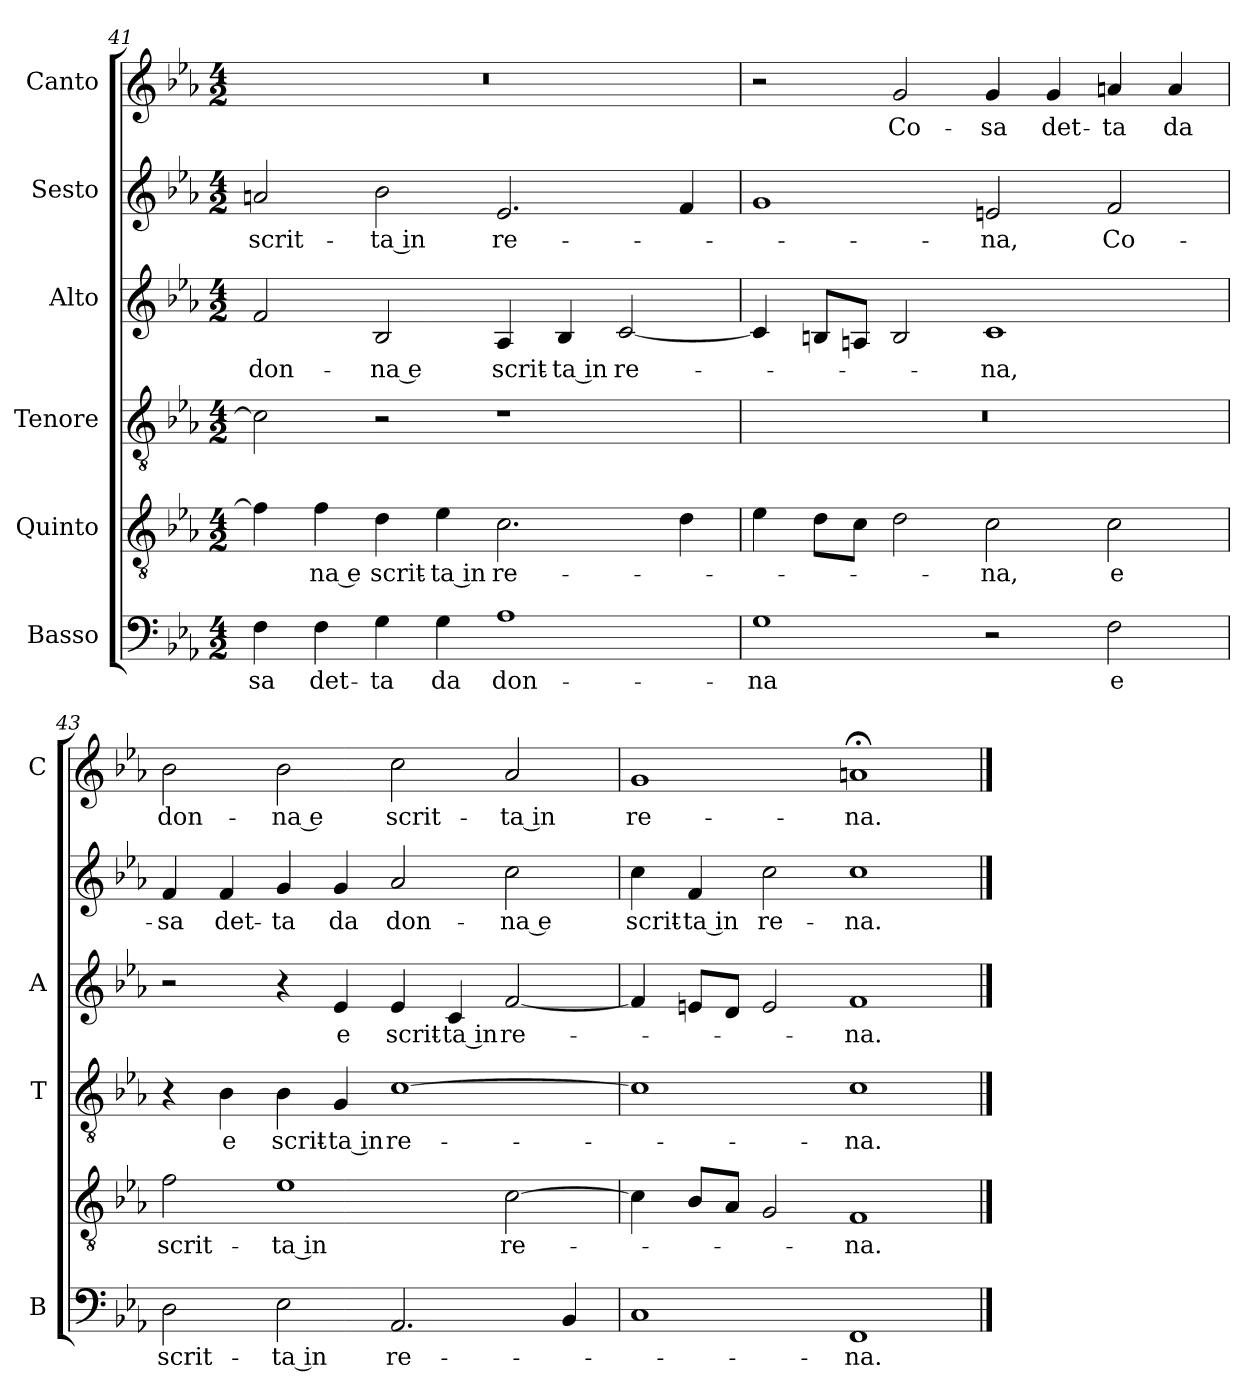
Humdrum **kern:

**kern	**text	**kern	**text	**kern	**text	**kern	**text	**kern	**text	**kern	**text
*part6	*part6	*part5	*part5	*part4	*part4	*part3	*part3	*part2	*part2	*part1	*part1
*staff6	*staff6	*staff5	*staff5	*staff4	*staff4	*staff3	*staff3	*staff2	*staff2	*staff1	*staff1
*I"Basso	*	*I"Quinto	*	*I"Tenore	*	*I"Alto	*	*I"Sesto	*	*I"Canto	*
*I'B	*	*	*	*I'T	*	*I'A	*	*	*	*I'C	*
*clefF4	*	*clefGv2	*	*clefGv2	*	*clefG2	*	*clefG2	*	*clefG2	*
*k[b-e-a-]	*	*k[b-e-a-]	*	*k[b-e-a-]	*	*k[b-e-a-]	*	*k[b-e-a-]	*	*k[b-e-a-]	*
*E-:	*	*E-:	*	*E-:	*	*E-:	*	*E-:	*	*E-:	*
*M4/2	*	*M4/2	*	*M4/2	*	*M4/2	*	*M4/2	*	*M4/2	*
=41	=41	=41	=41	=41	=41	=41	=41	=41	=41	=41	=41
!	!LO:LY:b	!	!	!	!	!	!LO:LY:b	!	!LO:LY:b	!	!
4F\	-sa	4f\]	.	2c\]	.	2f/	don-	2an/	scrit-	0r	.
!	!LO:LY:b	!	!LO:LY:b	!	!	!	!	!	!	!	!
4F\	det-	4f\	-na e	.	.	.	.	.	.	.	.
!	!LO:LY:b	!	!LO:LY:b	!	!	!	!LO:LY:b	!	!LO:LY:b	!	!
4G\	-ta	4d\	scrit-	2r	.	2B-/	-na e	2b-\	-ta in	.	.
!	!LO:LY:b	!	!LO:LY:b	!	!	!	!	!	!	!	!
4G\	da	4e-\	-ta in	.	.	.	.	.	.	.	.
!	!LO:LY:b	!	!LO:LY:b	!	!	!	!LO:LY:b	!	!LO:LY:b	!	!
1A-	don-	2.c\	re-	1r	.	4A-/	scrit-	2.e-/	re-	.	.
!	!	!	!	!	!	!	!LO:LY:b	!	!	!	!
.	.	.	.	.	.	4B-/	-ta in	.	.	.	.
!	!	!	!	!	!	!	!LO:LY:b	!	!	!	!
.	.	.	.	.	.	[2c/	re-	.	.	.	.
.	.	4d\	.	.	.	.	.	4f/	.	.	.
!!LO:LB:g=z
=42	=42	=42	=42	=42	=42	=42	=42	=42	=42	=42	=42
!	!LO:LY:b	!	!	!	!	!	!	!	!	!	!
1G	-na	4e-\	.	0r	.	4c/]	.	1g	.	2r	.
.	.	8d\L	.	.	.	8Bn/L	.	.	.	.	.
.	.	8c\J	.	.	.	8An/J	.	.	.	.	.
!	!	!	!	!	!	!	!	!	!	!	!LO:LY:b
.	.	2d\	.	.	.	2B/	.	.	.	2g/	Co-
!	!	!	!LO:LY:b	!	!	!	!LO:LY:b	!	!LO:LY:b	!	!LO:LY:b
2r	.	2c\	-na,	.	.	1c	-na,	2en/	-na,	4g/	-sa
!	!	!	!	!	!	!	!	!	!	!	!LO:LY:b
.	.	.	.	.	.	.	.	.	.	4g/	det-
!	!LO:LY:b	!	!LO:LY:b	!	!	!	!	!	!LO:LY:b	!	!LO:LY:b
2F\	e	2c\	e	.	.	.	.	2f/	Co-	4an/	-ta
!	!	!	!	!	!	!	!	!	!	!	!LO:LY:b
.	.	.	.	.	.	.	.	.	.	4a/	da
=43	=43	=43	=43	=43	=43	=43	=43	=43	=43	=43	=43
!	!LO:LY:b	!	!LO:LY:b	!	!	!	!	!	!LO:LY:b	!	!LO:LY:b
2D\	scrit-	2f\	scrit-	4r	.	2r	.	4f/	-sa	2b-\	don-
!	!	!	!	!	!LO:LY:b	!	!	!	!LO:LY:b	!	!
.	.	.	.	4B-\	e	.	.	4f/	det-	.	.
!	!LO:LY:b	!	!LO:LY:b	!	!LO:LY:b	!	!	!	!LO:LY:b	!	!LO:LY:b
2E-\	-ta in	1e-	-ta in	4B-\	scrit-	4r	.	4g/	-ta	2b-\	-na e
!	!	!	!	!	!LO:LY:b	!	!LO:LY:b	!	!LO:LY:b	!	!
.	.	.	.	4G/	-ta in	4e-/	e	4g/	da	.	.
!	!LO:LY:b	!	!	!	!LO:LY:b	!	!LO:LY:b	!	!LO:LY:b	!	!LO:LY:b
2.AA-/	re-	.	.	[1c	re-	4e-/	scrit-	2a-/	don-	2cc\	scrit-
!	!	!	!	!	!	!	!LO:LY:b	!	!	!	!
.	.	.	.	.	.	4c/	-ta in	.	.	.	.
!	!	!	!LO:LY:b	!	!	!	!LO:LY:b	!	!LO:LY:b	!	!LO:LY:b
.	.	[2c\	re-	.	.	[2f/	re-	2cc\	-na e	2a-/	-ta in
4BB-/	.	.	.	.	.	.	.	.	.	.	.
=44	=44	=44	=44	=44	=44	=44	=44	=44	=44	=44	=44
!	!	!	!	!	!	!	!	!	!LO:LY:b	!	!LO:LY:b
1C	.	4c\]	.	1c]	.	4f/]	.	4cc\	scrit-	1g	re-
!	!	!	!	!	!	!	!	!	!LO:LY:b	!	!
.	.	8B-/L	.	.	.	8en/L	.	4f/	-ta in	.	.
.	.	8A-/J	.	.	.	8d/J	.	.	.	.	.
!	!	!	!	!	!	!	!	!	!LO:LY:b	!	!
.	.	2G/	.	.	.	2e/	.	2cc\	re-	.	.
!	!LO:LY:b	!	!LO:LY:b	!	!LO:LY:b	!	!LO:LY:b	!	!LO:LY:b	!	!LO:LY:b
1FF	-na.	1F	-na.	1c	-na.	1f	-na.	1cc	-na.	1an;<	-na.
==	==	==	==	==	==	==	==	==	==	==	==
*-	*-	*-	*-	*-	*-	*-	*-	*-	*-	*-	*-
